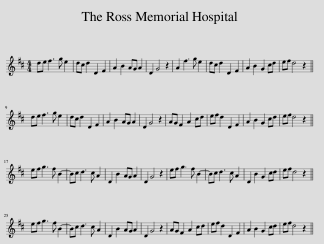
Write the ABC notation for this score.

X:1
L:1/8
M:4/4
I:linebreak $
K:D
V:1 treble
V:1
 de f3 g e2 | dc d2 D2 F2 | A2 B2 AG A2 | D2 G4 z2 | A2 f3 g e2 | %5
 dc d2 D2 F2 | A2 B2 G2 cd | ef d4 z2 ||$ de f3 g e2 | dc d2 D2 F2 | %10
 A2 B2 AG A2 | D2 G4 z2 | AG F2 A2 cd | ef d2 D2 F2 | A2 B2 G2 cd | %15
 ef d4 z2 ||$ ef g3 f B2- | Bc d3 c A2 | D2 B2 AG A2 | D2 G4 z2 | %20
 ef g3 f B2- | Bc d3 c A2 | D2 B2 G2 cd | ef d4 z2 ||$ ef g3 f B2- | %25
 Bc d3 c A2 | D2 B2 AG A2 | D2 G4 z2 | AG F2 A2 cd | ef d2 D2 F2 | %30
 A2 B2 G2 cd | ef d4 z2 || %32
